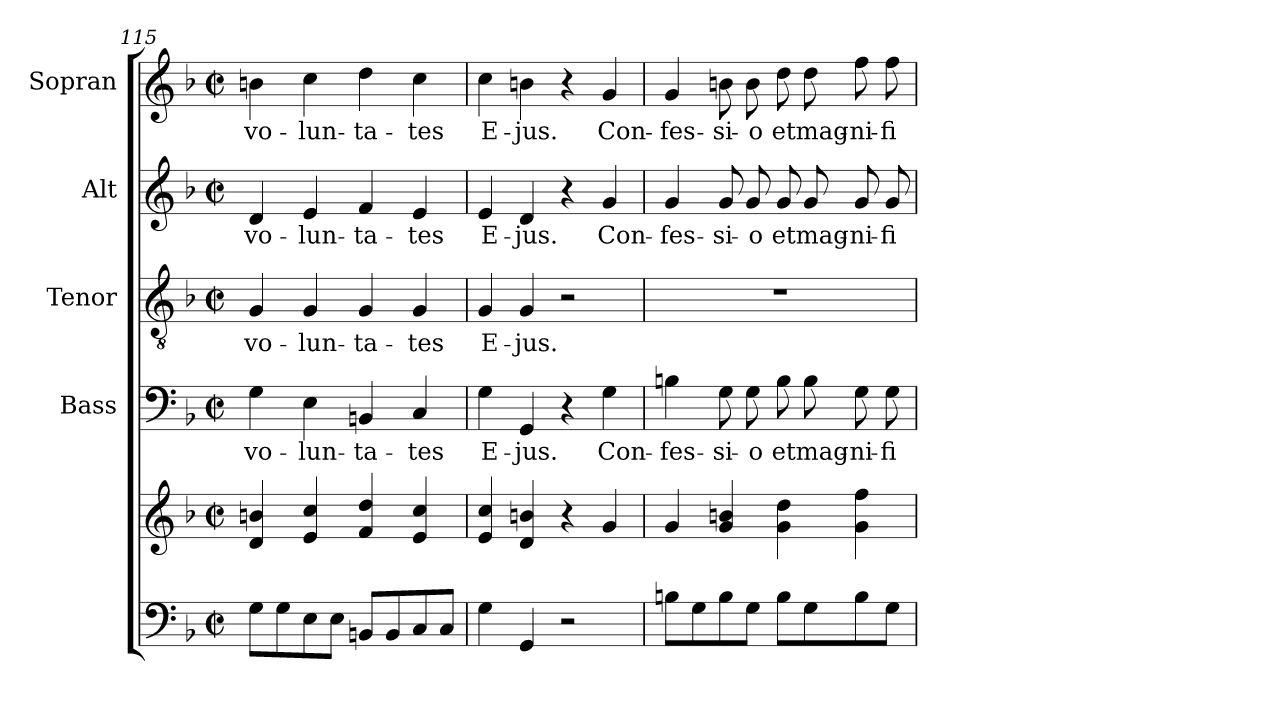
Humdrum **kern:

**kern	**kern	**kern	**text	**kern	**text	**kern	**text	**kern	**text
*part5	*part5	*part4	*part4	*part3	*part3	*part2	*part2	*part1	*part1
*staff6	*staff5	*staff4	*staff4	*staff3	*staff3	*staff2	*staff2	*staff1	*staff1
*	*	*I"Bass	*	*I"Tenor	*	*I"Alt	*	*I"Sopran	*
*	*	*I'B.	*	*I'T.	*	*I'A.	*	*I'S.	*
*clefF4	*clefG2	*clefF4	*	*clefGv2	*	*clefG2	*	*clefG2	*
*k[b-]	*k[b-]	*k[b-]	*	*k[b-]	*	*k[b-]	*	*k[b-]	*
*F:	*F:	*F:	*	*F:	*	*F:	*	*F:	*
*M2/2	*M2/2	*M2/2	*	*M2/2	*	*M2/2	*	*M2/2	*
*met(c|)	*met(c|)	*met(c|)	*	*met(c|)	*	*met(c|)	*	*met(c|)	*
=115	=115	=115	=115	=115	=115	=115	=115	=115	=115
!	!	!	!LO:LY:b	!	!LO:LY:b	!	!LO:LY:b	!	!LO:LY:b
8G\L	4d/ 4bn/	4G\	vo-	4G/	vo-	4d/	vo-	4bn\	vo-
8G\	.	.	.	.	.	.	.	.	.
!	!	!	!LO:LY:b	!	!LO:LY:b	!	!LO:LY:b	!	!LO:LY:b
8E\	4e/ 4cc/	4E\	-lun-	4G/	-lun-	4e/	-lun-	4cc\	-lun-
8E\J	.	.	.	.	.	.	.	.	.
!	!	!	!LO:LY:b	!	!LO:LY:b	!	!LO:LY:b	!	!LO:LY:b
8BBn/L	4f/ 4dd/	4BBn/	-ta-	4G/	-ta-	4f/	-ta-	4dd\	-ta-
8BB/	.	.	.	.	.	.	.	.	.
!	!	!	!LO:LY:b	!	!LO:LY:b	!	!LO:LY:b	!	!LO:LY:b
8C/	4e/ 4cc/	4C/	-tes	4G/	-tes	4e/	-tes	4cc\	-tes
8C/J	.	.	.	.	.	.	.	.	.
=116	=116	=116	=116	=116	=116	=116	=116	=116	=116
!	!	!	!LO:LY:b	!	!LO:LY:b	!	!LO:LY:b	!	!LO:LY:b
4G\	4e/ 4cc/	4G\	E-	4G/	E-	4e/	E-	4cc\	E-
!	!	!	!LO:LY:b	!	!LO:LY:b	!	!LO:LY:b	!	!LO:LY:b
4GG/	4d/ 4bn/	4GG/	-jus.	4G/	-jus.	4d/	-jus.	4bn\	-jus.
2r	4r	4r	.	2r	.	4r	.	4r	.
!	!	!	!LO:LY:b	!	!	!	!LO:LY:b	!	!LO:LY:b
.	4g/	4G\	Con-	.	.	4g/	Con-	4g/	Con-
!!LO:LB:g=z
=117	=117	=117	=117	=117	=117	=117	=117	=117	=117
!	!	!	!LO:LY:b	!	!	!	!LO:LY:b	!	!LO:LY:b
8Bn\L	4g/	4Bn\	-fes-	1r	.	4g/	-fes-	4g/	-fes-
8G\	.	.	.	.	.	.	.	.	.
!	!	!	!LO:LY:b	!	!	!	!LO:LY:b	!	!LO:LY:b
8B\	4g/ 4bn/	8G\	-si-	.	.	8g/	-si-	8bn\	-si-
!	!	!	!LO:LY:b	!	!	!	!LO:LY:b	!	!LO:LY:b
8G\J	.	8G\	-o	.	.	8g/	-o	8b\	-o
!	!	!	!LO:LY:b	!	!	!	!LO:LY:b	!	!LO:LY:b
8B\L	4g\ 4dd\	8B\	et	.	.	8g/	et	8dd\	et
!	!	!	!LO:LY:b	!	!	!	!LO:LY:b	!	!LO:LY:b
8G\	.	8B\	mag-	.	.	8g/	mag-	8dd\	mag-
!	!	!	!LO:LY:b	!	!	!	!LO:LY:b	!	!LO:LY:b
8B\	4g\ 4ff\	8G\	-ni-	.	.	8g/	-ni-	8ff\	-ni-
!	!	!	!LO:LY:b	!	!	!	!LO:LY:b	!	!LO:LY:b
8G\J	.	8G\	-fi-	.	.	8g/	-fi-	8ff\	-fi-
=	=	=	=	=	=	=	=	=	=
*-	*-	*-	*-	*-	*-	*-	*-	*-	*-
